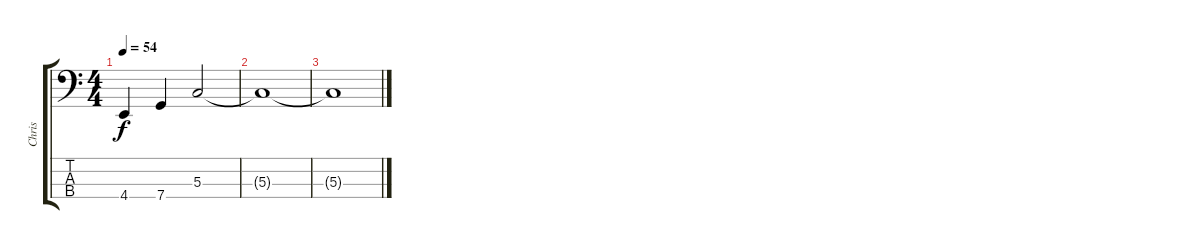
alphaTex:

\track ("Chris" "Chris") {instrument electricbassfinger}
\staff {score tabs}
\tuning (F2 C2 G1 C1) {hide}
\ts (4 4)
\tempo 54
\clef f4
\ks c
4.4.4{dy f} 7.4.4 5.3.2 |
5.3{t}.1{volume 13} |
5.3{t}.1{volume 4}
